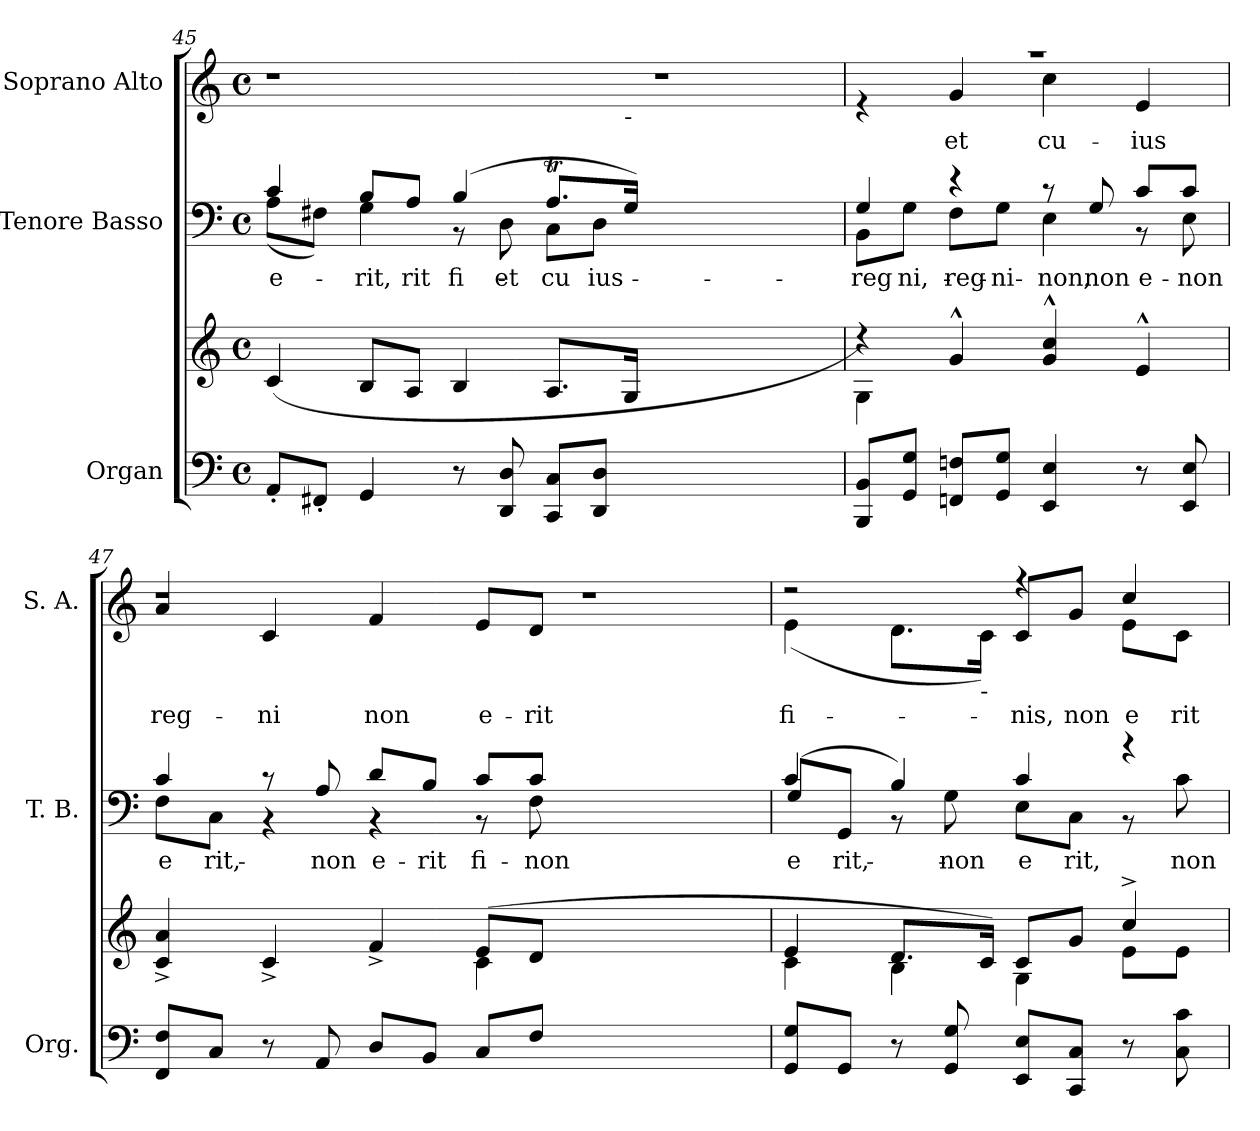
**kern	**kern	**kern	**text	**kern	**text
*part3	*part3	*part2	*part2	*part1	*part1
*staff4	*staff3	*staff2	*staff2	*staff1	*staff1
*I"Organ	*	*I"Tenore Basso	*	*I"Soprano Alto	*
*I'Org.	*	*I'T. B.	*	*I'S. A.	*
*clefF4	*clefG2	*clefF4	*	*clefG2	*
*k[]	*k[]	*k[]	*	*k[]	*
*C:	*C:	*C:	*	*C:	*
*M4/4	*M4/4	*M4/4	*	*M4/4	*
*met(c)	*met(c)	*met(c)	*	*met(c)	*
=45	=45	=45	=45	=45	=45
!	!	!	!LO:LY:a:color=#000000	!	!
*	*	*^	*	*	*
!	!	!	!	!LO:LY:b:color=#000000	!	!
*	*	*	*	*	*^	*
8AA'i/L	(4ci/	4ci/	(8Ai\L	e-	1r	2...ryy	.
8FF#X'i/J	.	.	8F#Xi\J)	.	.	.	.
!	!	!	!	!LO:LY:a:color=#000000	!	!	!
!	!	!	!	!LO:LY:b:color=#000000	!	!	!
4GGi/	8Bi/L	8Bi/L	4Gi\	-rit,	.	.	.
!	!	!	!	!LO:LY:a:color=#000000	!	!	!
.	8Ai/J	8Ai/J	.	-rit	.	.	.
!	!	!	!	!LO:LY:a:color=#000000	!	!	!
8r	4Bi/	(4Bi/	8r	fi-	.	.	.
!	!	!	!	!LO:LY:b:color=#000000	!	!	!
8DDi/ 8Di	.	.	8Di\	et	.	.	.
!	!	!	!	!LO:LY:b:color=#000000	!	!	!
8CCi/ 8Ci/L	8.Ai/L	8.ATi/L	8Ci\L	cu-	.	.	.
!	!	!	!	!LO:LY:b:color=#000000	!	!	!
8DDi/ 8Di/J	.	.	8Di\J	-ius	.	.	.
!	!	!	!	!	!	!LO:TX:b:t=-	!
.	16Gi/Jk	16Gi/Jk)	.	.	.	1ryy	.
1ryy	1ryy	1ryy	1ryy	.	1r	.	.
.	.	.	.	.	.	16ryy	.
=46	=46	=46	=46	=46	=46	=46	=46
*	*^	*	*	*	*	*	*
!	!	!	!	!	!LO:LY:a:color=#000000	!	!	!
!	!	!	!	!	!LO:LY:b:color=#000000	!	!	!
8BBBi/ 8BBi/L	4r)	4Gi\	4Gi/	8BBi\L	reg-	1r	4r	.
!	!	!	!	!	!LO:LY:b:color=#000000	!	!	!
8GGi/ 8Gi/J	.	.	.	8Gi\J	-ni,	.	.	.
!	!	!	!	!	!LO:LY:b:color=#000000	!	!	!
!	!	!	!	!	!	!	!	!LO:LY:b:color=#000000
8FFni/ 8Fni/L	4g^^i/	2.ryy	4r	8Fi\L	reg-	.	4gi/	et
!	!	!	!	!	!LO:LY:b:color=#000000	!	!	!
8GGi/ 8Gi/J	.	.	.	8Gi\J	-ni	.	.	.
!	!	!	!	!	!LO:LY:b:color=#000000	!	!	!
!	!	!	!	!	!	!	!	!LO:LY:b:color=#000000
4EEi/ 4Ei	4gi/^^ 4cci^^	.	8r	4Ei\	non,	.	4cci\	cu-
!	!	!	!	!	!LO:LY:a:color=#000000	!	!	!
.	.	.	8Gi/	.	non	.	.	.
!	!	!	!	!	!LO:LY:a:color=#000000	!	!	!
!	!	!	!	!	!	!	!	!LO:LY:b:color=#000000
8r	4e^^i/	.	8ci/L	8r	e-	.	4ei/	-ius
!	!	!	!	!	!LO:LY:a:color=#000000	!	!	!
!	!	!	!	!	!LO:LY:b:color=#000000	!	!	!
8EEi/ 8Ei	.	.	8ci/J	8Ei\	non	.	.	.
!!LO:LB:g=z	!!
=47	=47	=47	=47	=47	=47	=47	=47	=47
!	!	!	!	!	!LO:LY:a:color=#000000	!	!	!
!	!	!	!	!	!LO:LY:b:color=#000000	!	!	!
!	!	!	!	!	!	!	!	!LO:LY:b:color=#000000
8FFi/ 8Fi/L	4ci/^ 4ai^	2ryy	4ci/	8Fi\L	e-	1r	4ai/	reg-
!	!	!	!	!	!LO:LY:b:color=#000000	!	!	!
8Ci/J	.	.	.	8Ci\J	-rit,	.	.	.
!	!	!	!	!	!	!	!	!LO:LY:b:color=#000000
8r	4c^i/	.	8r	4r	.	.	4ci/	-ni
!	!	!	!	!	!LO:LY:a:color=#000000	!	!	!
8AAi/	.	.	8Ai/	.	non	.	.	.
!	!	!	!	!	!LO:LY:a:color=#000000	!	!	!
!	!	!	!	!	!	!	!	!LO:LY:b:color=#000000
8Di/L	4f^i/	4ryy	8di/L	4r	e-	.	4fi/	non
!	!	!	!	!	!LO:LY:a:color=#000000	!	!	!
8BBi/J	.	.	8Bi/J	.	-rit	.	.	.
!	!	!	!	!	!LO:LY:a:color=#000000	!	!	!
!	!	!	!	!	!	!	!	!LO:LY:b:color=#000000
8Ci/L	(8ei/L	4ci\	8ci/L	8r	fi-	.	8ei/L	e-
!	!	!	!	!	!LO:LY:a:color=#000000	!	!	!
!	!	!	!	!	!LO:LY:b:color=#000000	!	!	!
!	!	!	!	!	!	!	!	!LO:LY:b:color=#000000
8Fi/J	8di/J	.	8ci/J	8Fi\	non	.	8di/J	-rit
1ryy	1ryy	1ryy	1ryy	1ryy	.	1r	1ryy	.
=48	=48	=48	=48	=48	=48	=48	=48	=48
!	!	!	!	!	!LO:LY:a:color=#000000	!	!	!
!	!	!	!	!	!LO:LY:b:color=#000000	!	!	!
!	!	!	!	!	!	!	!	!LO:LY:b:color=#000000
8GGi/ 8Gi/L	4ei/	4ci\	(4ci/	8Gi/L	e-	2r	(4ei\	fi-
!	!	!	!	!	!LO:LY:b:color=#000000	!	!	!
8GGi/J	.	.	.	8GGi/J	-rit,	.	.	.
8r	8.di/L	4Bi\	4Bi/)	8r	.	.	8.di\L	.
!	!	!	!	!	!LO:LY:b:color=#000000	!	!	!
8GGi/ 8Gi	.	.	.	8Gi\	non	.	.	.
!	!	!	!	!	!	!	!LO:TX:b:t=-	!
.	16ci/Jk)	.	.	.	.	.	16ci\Jk)	.
!	!	!	!	!	!LO:LY:a:color=#000000	!	!	!
!	!	!	!	!	!LO:LY:b:color=#000000	!	!	!
!	!	!	!	!	!	!	!	!LO:LY:b:color=#000000
8EEi/ 8Ei/L	8ci/L	4Gi\	4ci/	8Ei\L	e-	4r	8ci/L	-nis,
!	!	!	!	!	!LO:LY:b:color=#000000	!	!	!
!	!	!	!	!	!	!	!	!LO:LY:b:color=#000000
8CCi/ 8Ci/J	8gi/J	.	.	8Ci\J	-rit,	.	8gi/J	non
!	!	!	!	!	!	!	!	!LO:LY:a:color=#000000
!	!	!	!	!	!	!	!	!LO:LY:b:color=#000000
8r	4cc^i/	8ei\L	4r	8r	.	4cci/	8ei\L	e-
!	!	!	!	!	!LO:LY:b:color=#000000	!	!	!
!	!	!	!	!	!	!	!	!LO:LY:b:color=#000000
8Ci\ 8ci	.	8ei\J	.	8ci\	non	.	8ci\J	-rit
*	*v	*v	*	*	*	*v	*v	*
*	*	*v	*v	*	*	*
=	=	=	=	=	=
*-	*-	*-	*-	*-	*-
